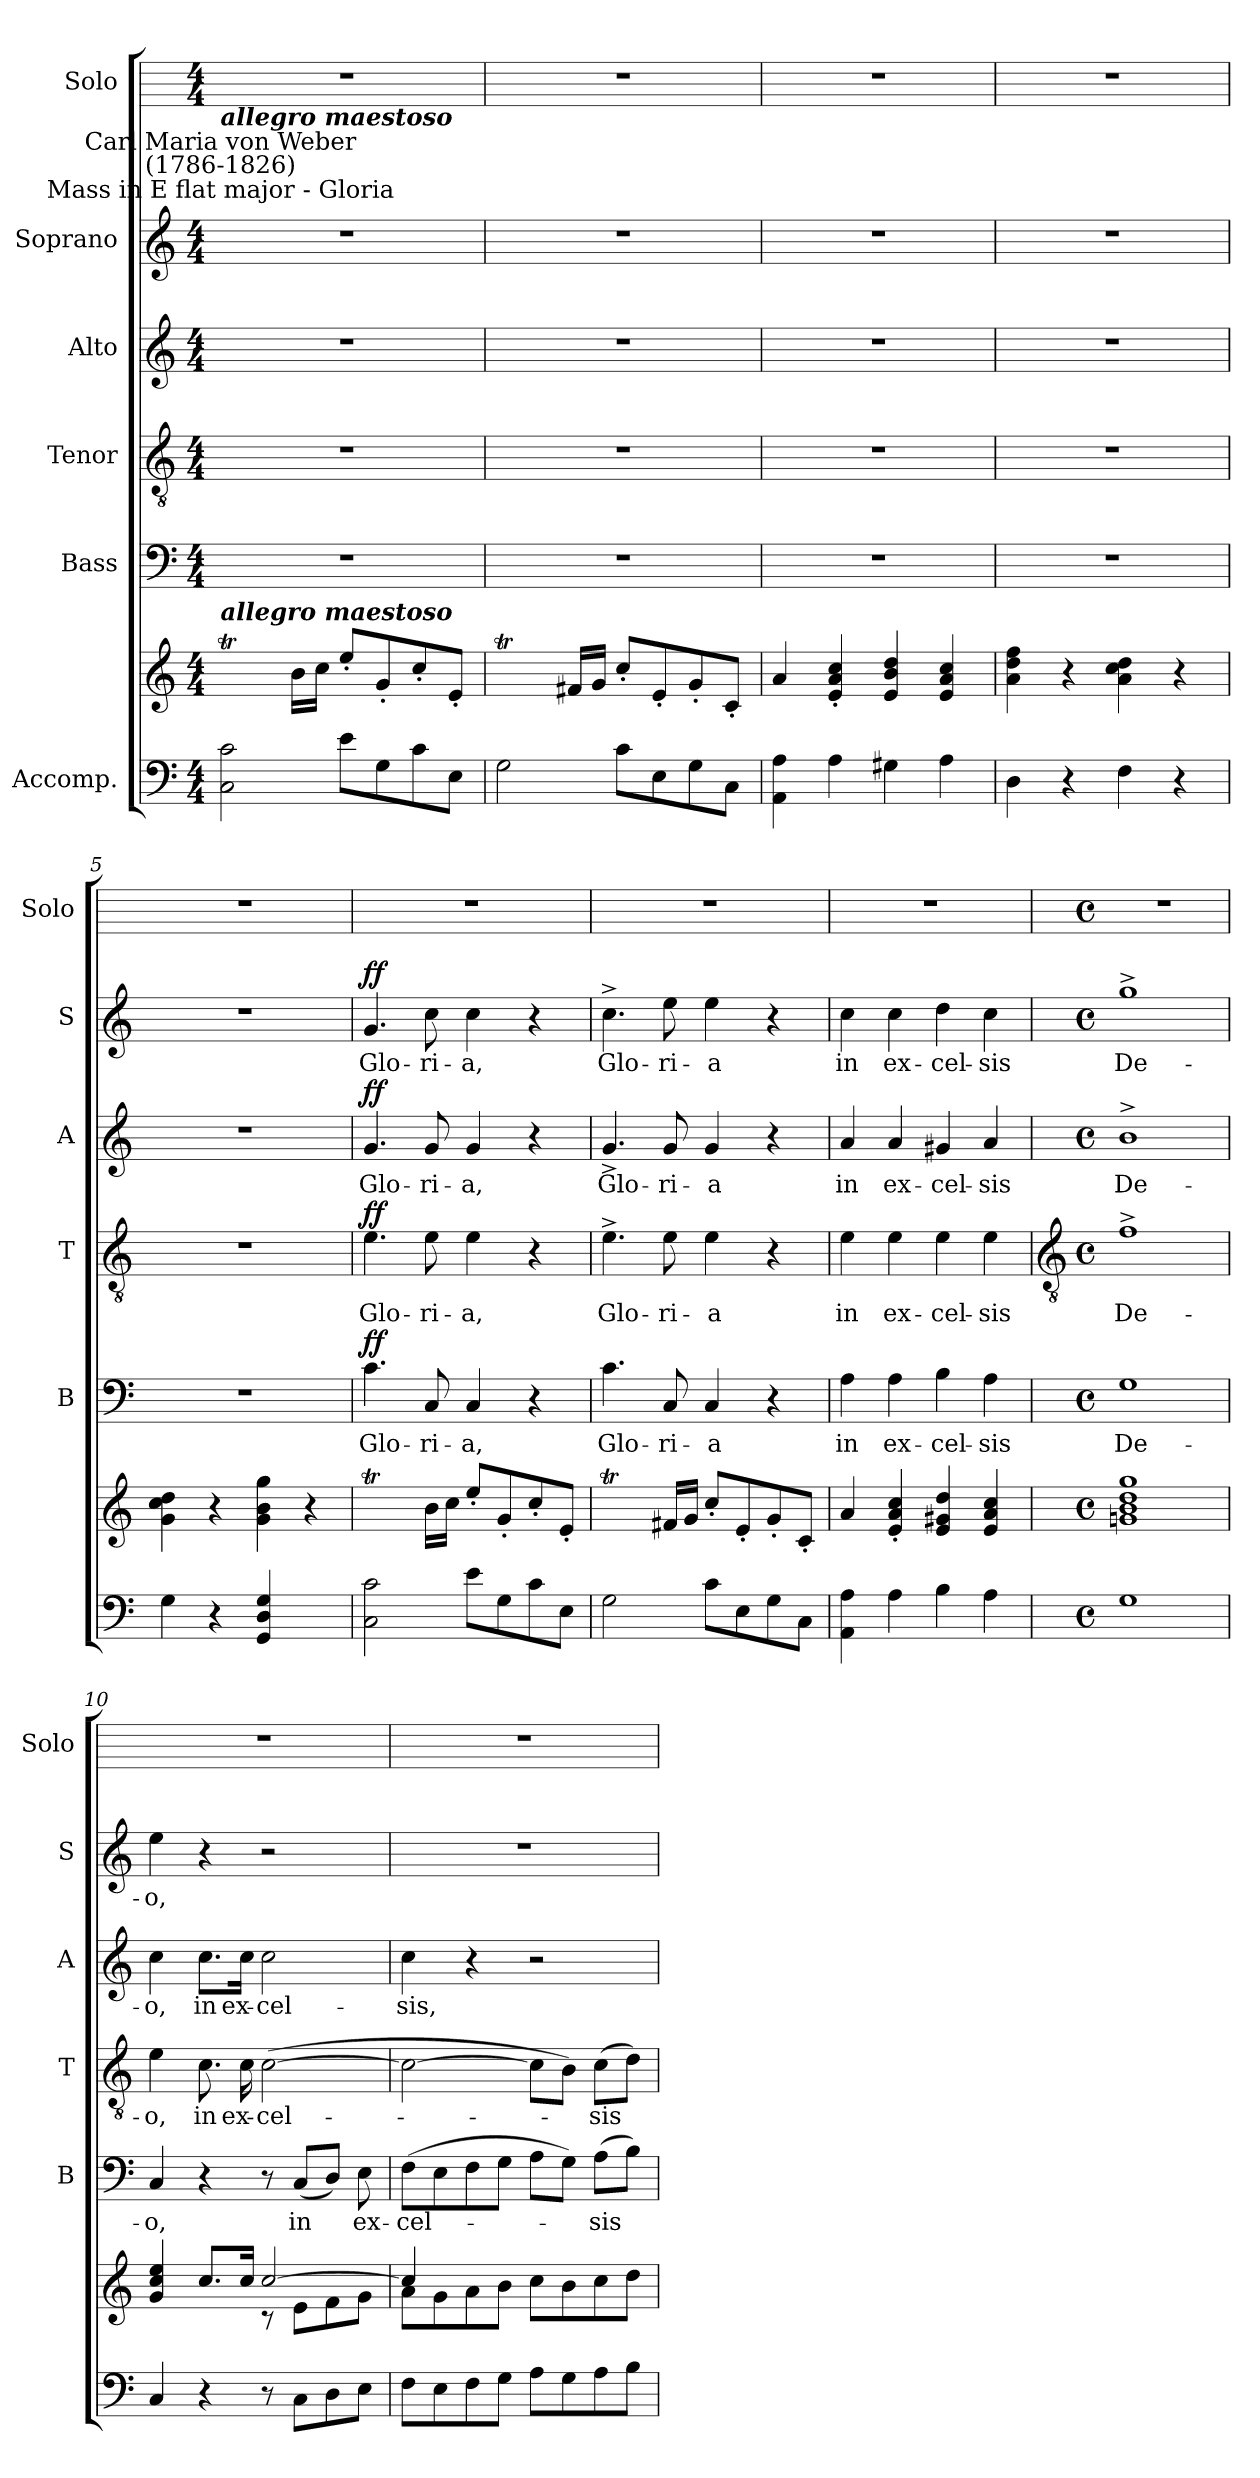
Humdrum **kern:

**kern	**kern	**kern	**text	**dynam	**kern	**text	**dynam	**kern	**text	**dynam	**kern	**text	**dynam	**kern
*part6	*part6	*part5	*part5	*part5	*part4	*part4	*part4	*part3	*part3	*part3	*part2	*part2	*part2	*part1
*staff7	*staff6	*staff5	*staff5	*staff5	*staff4	*staff4	*staff4	*staff3	*staff3	*staff3	*staff2	*staff2	*staff2	*staff1
*I"Accomp.	*	*I"Bass	*	*	*I"Tenor	*	*	*I"Alto	*	*	*I"Soprano	*	*	*I"Solo
*	*	*I'B	*	*	*I'T	*	*	*I'A	*	*	*I'S	*	*	*I'Solo
*clefF4	*clefG2	*clefF4	*	*	*clefGv2	*	*	*clefG2	*	*	*clefG2	*	*	*
*k[]	*k[]	*k[]	*	*	*k[]	*	*	*k[]	*	*	*k[]	*	*	*
*C:	*C:	*C:	*	*	*C:	*	*	*C:	*	*	*C:	*	*	*
*M4/4	*M4/4	*M4/4	*	*	*M4/4	*	*	*M4/4	*	*	*M4/4	*	*	*M4/4
=1	=1	=1	=1	=1	=1	=1	=1	=1	=1	=1	=1	=1	=1	=1
!	!	!	!	!	!	!	!	!	!	!	!LO:TX:a:cj:t=Mass in E flat major - Gloria	!	!	!
!	!	!	!	!	!	!	!	!	!	!	!LO:TX:a:cj:t=Carl  Maria von Weber\n(1786-1826)	!	!	!
!	!	!	!	!	!	!	!	!	!	!	!LO:TX:a:Bi:t=allegro maestoso	!	!	!
!	!LO:TX:a:Bi:t=allegro maestoso	!	!	!	!	!	!	!	!	!	!	!	!	!
2C 2c	4.ccTyy	1r	.	.	1r	.	.	1r	.	.	1r	.	.	1r
.	16bLL	.	.	.	.	.	.	.	.	.	.	.	.	.
.	16ccJJ	.	.	.	.	.	.	.	.	.	.	.	.	.
8eL	8ee'L	.	.	.	.	.	.	.	.	.	.	.	.	.
8G	8g'	.	.	.	.	.	.	.	.	.	.	.	.	.
8c	8cc'	.	.	.	.	.	.	.	.	.	.	.	.	.
8EJ	8e'J	.	.	.	.	.	.	.	.	.	.	.	.	.
=2	=2	=2	=2	=2	=2	=2	=2	=2	=2	=2	=2	=2	=2	=2
2G	4.gTyy	1r	.	.	1r	.	.	1r	.	.	1r	.	.	1r
.	16f#XLL	.	.	.	.	.	.	.	.	.	.	.	.	.
.	16gJJ	.	.	.	.	.	.	.	.	.	.	.	.	.
8cL	8cc'L	.	.	.	.	.	.	.	.	.	.	.	.	.
8E	8e'	.	.	.	.	.	.	.	.	.	.	.	.	.
8G	8g'	.	.	.	.	.	.	.	.	.	.	.	.	.
8CJ	8c'J	.	.	.	.	.	.	.	.	.	.	.	.	.
=3	=3	=3	=3	=3	=3	=3	=3	=3	=3	=3	=3	=3	=3	=3
4AA 4A	4a	1r	.	.	1r	.	.	1r	.	.	1r	.	.	1r
4A	4e' 4a' 4cc'	.	.	.	.	.	.	.	.	.	.	.	.	.
4G#X	4e 4b 4dd	.	.	.	.	.	.	.	.	.	.	.	.	.
4A	4e 4a 4cc	.	.	.	.	.	.	.	.	.	.	.	.	.
=4	=4	=4	=4	=4	=4	=4	=4	=4	=4	=4	=4	=4	=4	=4
4D	4a 4dd 4ff	1r	.	.	1r	.	.	1r	.	.	1r	.	.	1r
4r	4r	.	.	.	.	.	.	.	.	.	.	.	.	.
4F	4a 4cc 4dd	.	.	.	.	.	.	.	.	.	.	.	.	.
4r	4r	.	.	.	.	.	.	.	.	.	.	.	.	.
=5	=5	=5	=5	=5	=5	=5	=5	=5	=5	=5	=5	=5	=5	=5
4G	4g 4cc 4dd	1r	.	.	1r	.	.	1r	.	.	1r	.	.	1r
4r	4r	.	.	.	.	.	.	.	.	.	.	.	.	.
4GG 4D 4G	4g 4b 4gg	.	.	.	.	.	.	.	.	.	.	.	.	.
4ryy	4r	.	.	.	.	.	.	.	.	.	.	.	.	.
=6	=6	=6	=6	=6	=6	=6	=6	=6	=6	=6	=6	=6	=6	=6
!	!	!	!LO:LY:b	!LO:DY:b	!	!LO:LY:b	!LO:DY:b	!	!LO:LY:b	!LO:DY:b	!	!LO:LY:b	!LO:DY:b	!
2C 2c	4.ccTyy	4.c	Glo-	ff	4.e	Glo-	ff	4.g	Glo-	ff	4.g	Glo-	ff	1r
!	!	!	!LO:LY:b	!	!	!LO:LY:b	!	!	!LO:LY:b	!	!	!LO:LY:b	!	!
.	16bLL	8C	-ri-	.	8e	-ri-	.	8g	-ri-	.	8cc	-ri-	.	.
.	16ccJJ	.	.	.	.	.	.	.	.	.	.	.	.	.
!	!	!	!LO:LY:b	!	!	!LO:LY:b	!	!	!LO:LY:b	!	!	!LO:LY:b	!	!
8eL	8ee'L	4C	-a,	.	4e	-a,	.	4g	-a,	.	4cc	-a,	.	.
8G	8g'	.	.	.	.	.	.	.	.	.	.	.	.	.
8c	8cc'	4r	.	.	4r	.	.	4r	.	.	4r	.	.	.
8EJ	8e'J	.	.	.	.	.	.	.	.	.	.	.	.	.
=7	=7	=7	=7	=7	=7	=7	=7	=7	=7	=7	=7	=7	=7	=7
!	!	!	!LO:LY:b	!	!	!LO:LY:b	!	!	!LO:LY:b	!	!	!LO:LY:b	!	!
2G	4.gTyy	4.c	Glo-	.	4.e^	Glo-	.	4.g^	Glo-	.	4.cc^	Glo-	.	1r
!	!	!	!LO:LY:b	!	!	!LO:LY:b	!	!	!LO:LY:b	!	!	!LO:LY:b	!	!
.	16f#XLL	8C	-ri-	.	8e	-ri-	.	8g	-ri-	.	8ee	-ri-	.	.
.	16gJJ	.	.	.	.	.	.	.	.	.	.	.	.	.
!	!	!	!LO:LY:b	!	!	!LO:LY:b	!	!	!LO:LY:b	!	!	!LO:LY:b	!	!
8cL	8cc'L	4C	-a	.	4e	-a	.	4g	-a	.	4ee	-a	.	.
8E	8e'	.	.	.	.	.	.	.	.	.	.	.	.	.
8G	8g'	4r	.	.	4r	.	.	4r	.	.	4r	.	.	.
8CJ	8c'J	.	.	.	.	.	.	.	.	.	.	.	.	.
=8	=8	=8	=8	=8	=8	=8	=8	=8	=8	=8	=8	=8	=8	=8
!	!	!	!LO:LY:b	!	!	!LO:LY:b	!	!	!LO:LY:b	!	!	!LO:LY:b	!	!
4AA 4A	4a	4A	in	.	4e	in	.	4a	in	.	4cc	in	.	1r
!	!	!	!LO:LY:b	!	!	!LO:LY:b	!	!	!LO:LY:b	!	!	!LO:LY:b	!	!
4A	4e' 4a' 4cc'	4A	ex-	.	4e	ex-	.	4a	ex-	.	4cc	ex-	.	.
!	!	!	!LO:LY:b	!	!	!LO:LY:b	!	!	!LO:LY:b	!	!	!LO:LY:b	!	!
4B	4e 4g#X 4dd	4B	-cel-	.	4e	-cel-	.	4g#X	-cel-	.	4dd	-cel-	.	.
!	!	!	!LO:LY:b	!	!	!LO:LY:b	!	!	!LO:LY:b	!	!	!LO:LY:b	!	!
4A	4e 4a 4cc	4A	-sis	.	4e	-sis	.	4a	-sis	.	4cc	-sis	.	.
!!LO:LB:g=z
=9	=9	=9	=9	=9	=9	=9	=9	=9	=9	=9	=9	=9	=9	=9
*	*	*	*	*	*clefGv2	*	*	*	*	*	*	*	*	*
*M4/4	*M4/4	*M4/4	*	*	*M4/4	*	*	*M4/4	*	*	*M4/4	*	*	*M4/4
*met(c)	*met(c)	*met(c)	*	*	*met(c)	*	*	*met(c)	*	*	*met(c)	*	*	*met(c)
*	*^	*	*	*	*	*	*	*	*	*	*	*	*	*
!	!	!	!	!LO:LY:b	!	!	!LO:LY:b	!	!	!LO:LY:b	!	!	!LO:LY:b	!	!
1G	1gn/ 1b/ 1dd/ 1gg/	1ryy	1G	De-	.	1f^	De-	.	1b^	De-	.	1gg^	De-	.	1r
=10	=10	=10	=10	=10	=10	=10	=10	=10	=10	=10	=10	=10	=10	=10	=10
!	!	!	!	!LO:LY:b	!	!	!LO:LY:b	!	!	!LO:LY:b	!	!	!LO:LY:b	!	!
4C	4g/ 4cc/ 4ee/	4ryy	4C	-o,	.	4e	-o,	.	4cc	-o,	.	4ee	-o,	.	1r
!	!	!	!	!	!	!	!LO:LY:b	!	!	!LO:LY:b	!	!	!	!	!
4r	8.cc/L	4ryy	4r	.	.	8.c	in	.	8.cc\L	in	.	4r	.	.	.
!	!	!	!	!	!	!	!LO:LY:b	!	!	!LO:LY:b	!	!	!	!	!
.	16cc/J	.	.	.	.	16c	ex-	.	16cc\Jk	ex-	.	.	.	.	.
!	!	!	!	!	!	!	!LO:LY:b	!	!	!LO:LY:b	!	!	!	!	!
8r	[2cc/	8r	8r	.	.	(>[2c	-cel-	.	2cc	-cel-	.	2r	.	.	.
!	!	!	!	!LO:LY:b	!	!	!	!	!	!	!	!	!	!	!
8CL	.	8e\L	(<8CL	in	.	.	.	.	.	.	.	.	.	.	.
8D	.	8f\	8DJ)	.	.	.	.	.	.	.	.	.	.	.	.
!	!	!	!	!LO:LY:b	!	!	!	!	!	!	!	!	!	!	!
8EJ	.	8g\J	8E	ex-	.	.	.	.	.	.	.	.	.	.	.
=11	=11	=11	=11	=11	=11	=11	=11	=11	=11	=11	=11	=11	=11	=11	=11
!	!	!	!	!LO:LY:b	!	!	!	!	!	!LO:LY:b	!	!	!	!	!
8FL	4cc/]	8a\L	(>8FL	-cel-	.	2c_	.	.	4cc	-sis,	.	1r	.	.	1r
8E	.	8g\	8E	.	.	.	.	.	.	.	.	.	.	.	.
8F	4ryy	8a\	8F	.	.	.	.	.	4r	.	.	.	.	.	.
8GJ	.	8b\J	8GJ	.	.	.	.	.	.	.	.	.	.	.	.
8AL	2ryy	8cc\L	8AL	.	.	8cL]	.	.	2r	.	.	.	.	.	.
8G	.	8b\	8GJ)	.	.	8BJ)	.	.	.	.	.	.	.	.	.
!	!	!	!	!LO:LY:b	!	!	!LO:LY:b	!	!	!	!	!	!	!	!
8A	.	8cc\	(>8AL	sis	.	(>8cL	sis	.	.	.	.	.	.	.	.
8BJ	.	8dd\J	8BJ)	.	.	8dJ)	.	.	.	.	.	.	.	.	.
*	*v	*v	*	*	*	*	*	*	*	*	*	*	*	*	*
=	=	=	=	=	=	=	=	=	=	=	=	=	=	=
*-	*-	*-	*-	*-	*-	*-	*-	*-	*-	*-	*-	*-	*-	*-
